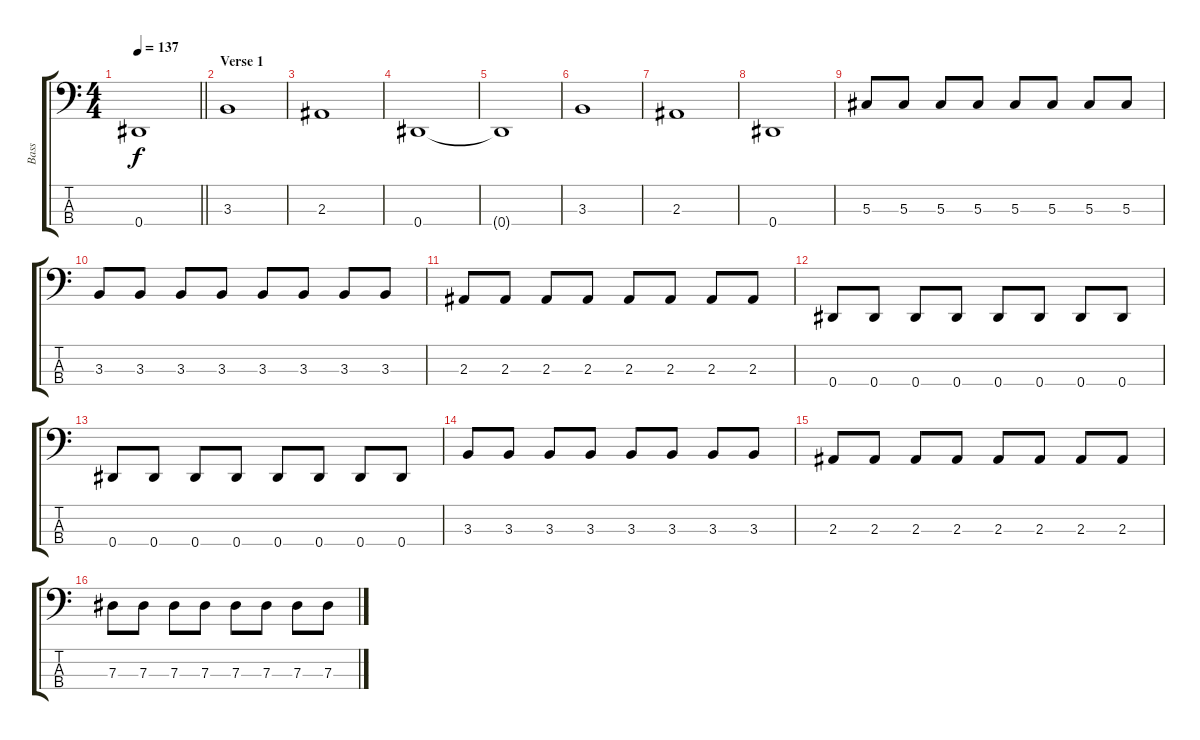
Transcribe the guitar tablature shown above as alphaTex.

\track ("Bass" "Bass") {instrument electricbassfinger}
\staff {score tabs}
\tuning (Gb2 Db2 Ab1 Eb1) {hide}
\ts (4 4)
\tempo 137
\clef f4
\barLineRight lightlight
\ks c
0.4{t}.1{dy f} |
\section ("" "Verse 1")
3.3.1 |
2.3.1 |
0.4.1 |
0.4{t}.1 |
3.3.1 |
2.3.1 |
0.4.1 |
5.3.8 5.3.8 5.3.8 5.3.8 5.3.8 5.3.8 5.3.8 5.3.8 |
3.3.8 3.3.8 3.3.8 3.3.8 3.3.8 3.3.8 3.3.8 3.3.8 |
2.3.8 2.3.8 2.3.8 2.3.8 2.3.8 2.3.8 2.3.8 2.3.8 |
0.4.8 0.4.8 0.4.8 0.4.8 0.4.8 0.4.8 0.4.8 0.4.8 |
0.4.8 0.4.8 0.4.8 0.4.8 0.4.8 0.4.8 0.4.8 0.4.8 |
3.3.8 3.3.8 3.3.8 3.3.8 3.3.8 3.3.8 3.3.8 3.3.8 |
2.3.8 2.3.8 2.3.8 2.3.8 2.3.8 2.3.8 2.3.8 2.3.8 |
7.3.8 7.3.8 7.3.8 7.3.8 7.3.8 7.3.8 7.3.8 7.3.8
